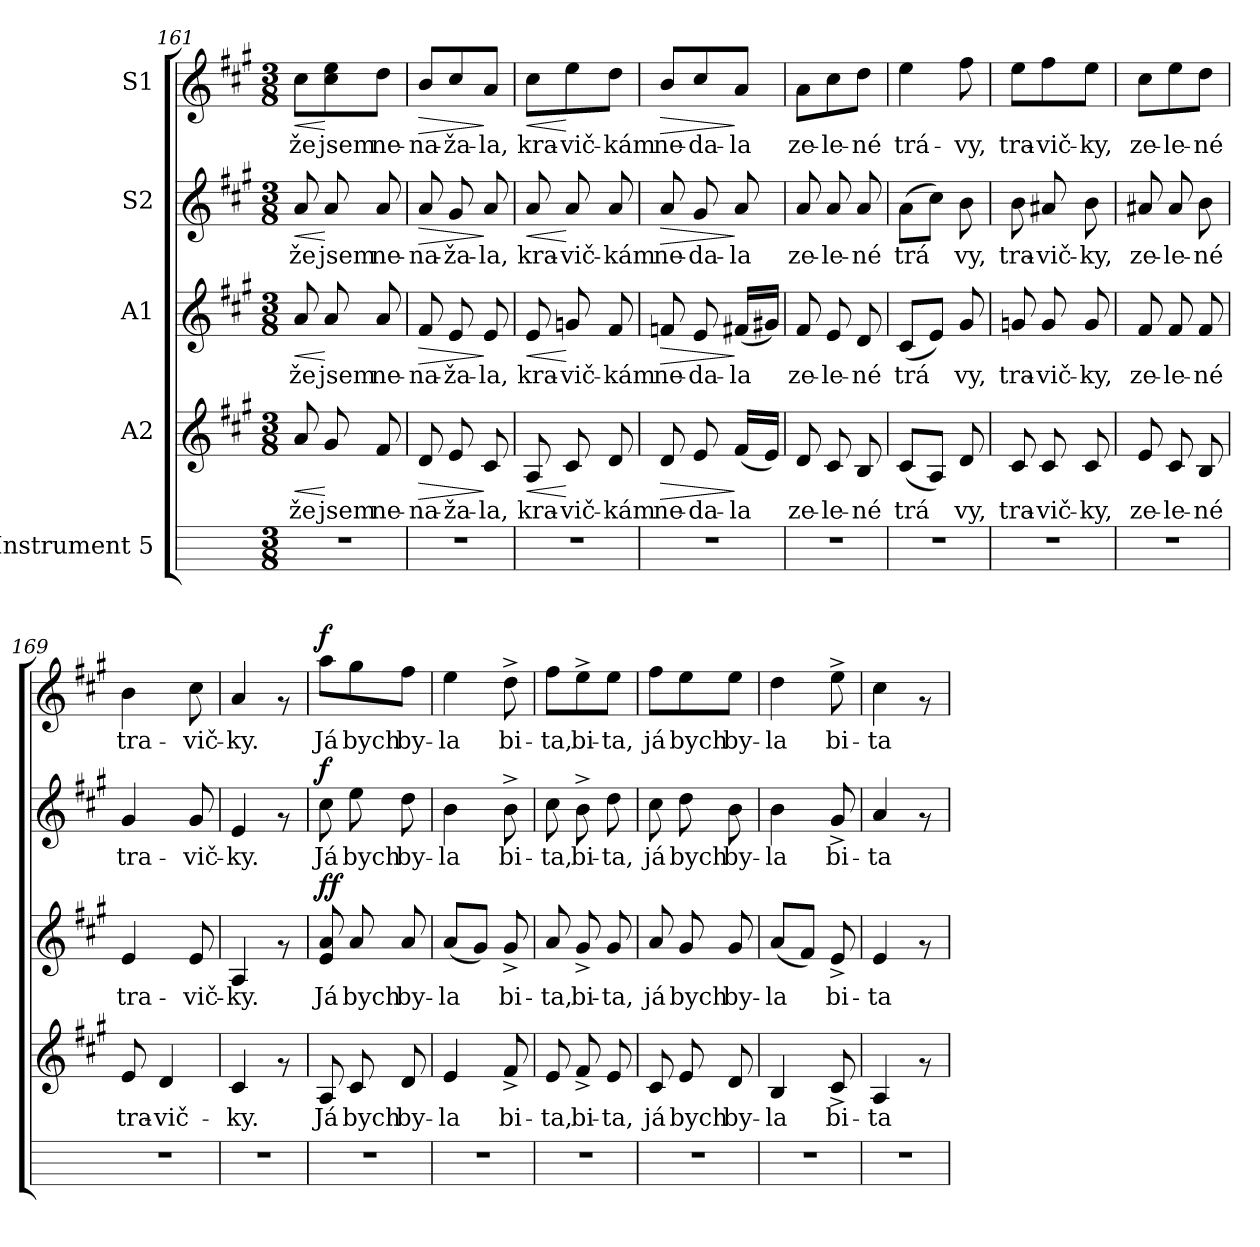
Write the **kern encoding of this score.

**kern	**kern	**text	**dynam	**kern	**text	**dynam	**kern	**text	**dynam	**kern	**text	**dynam
*part5	*part4	*part4	*part4	*part3	*part3	*part3	*part2	*part2	*part2	*part1	*part1	*part1
*staff5	*staff4	*staff4	*staff4	*staff3	*staff3	*staff3	*staff2	*staff2	*staff2	*staff1	*staff1	*staff1
*I"Instrument 5	*I"A2	*	*	*I"A1	*	*	*I"S2	*	*	*I"S1	*	*
*	*clefG2	*	*	*clefG2	*	*	*clefG2	*	*	*clefG2	*	*
*k[]	*k[f#c#g#]	*	*	*k[f#c#g#]	*	*	*k[f#c#g#]	*	*	*k[f#c#g#]	*	*
*C:	*A:	*	*	*A:	*	*	*A:	*	*	*A:	*	*
*M3/8	*M3/8	*	*	*M3/8	*	*	*M3/8	*	*	*M3/8	*	*
=161	=161	=161	=161	=161	=161	=161	=161	=161	=161	=161	=161	=161
!	!	!LO:LY:b:cj	!LO:HP:b	!	!LO:LY:b:cj	!LO:HP:b	!	!LO:LY:b:cj	!LO:HP:b	!	!LO:LY:b:cj	!LO:HP:b
4.r	8a/	že	<	8a/	že	<	8a/	že	<	8cc#\L	že	<
!	!	!LO:LY:b:cj	!	!	!LO:LY:b:cj	!	!	!LO:LY:b:cj	!	!	!LO:LY:b:cj	!
.	8g#/	jsem	[	8a/	jsem	[	8a/	jsem	[	8ee\ 8cc#\	jsem	[
!	!	!LO:LY:b:cj	!	!	!LO:LY:b:cj	!	!	!LO:LY:b:cj	!	!	!LO:LY:b:cj	!
.	8f#/	ne-	.	8a/	ne-	.	8a/	ne-	.	8dd\J	ne-	.
=162	=162	=162	=162	=162	=162	=162	=162	=162	=162	=162	=162	=162
!	!	!LO:LY:b:cj	!LO:HP:b	!	!LO:LY:b:cj	!LO:HP:b	!	!LO:LY:b:cj	!LO:HP:b	!	!LO:LY:b:cj	!LO:HP:b
4.r	8d/	-na-	>	8f#/	-na-	>	8a/	-na-	>	8b/L	-na-	>
!	!	!LO:LY:b:cj	!	!	!LO:LY:b:cj	!	!	!LO:LY:b:cj	!	!	!LO:LY:b:cj	!
.	8e/	-ža-	.	8e/	-ža-	.	8g#/	-ža-	.	8cc#/	-ža-	.
!	!	!LO:LY:b:cj	!	!	!LO:LY:b:cj	!	!	!LO:LY:b:cj	!	!	!LO:LY:b:cj	!
.	8c#/	-la,	]	8e/	-la,	]	8a/	-la,	]	8a/J	-la,	]
!!LO:PB:g=z
=163	=163	=163	=163	=163	=163	=163	=163	=163	=163	=163	=163	=163
!	!	!LO:LY:b:cj	!LO:HP:b	!	!LO:LY:b:cj	!LO:HP:b	!	!LO:LY:b:cj	!LO:HP:b	!	!LO:LY:b:cj	!LO:HP:b
4.r	8A/	kra-	<	8e/	kra-	<	8a/	kra-	<	8cc#\L	kra-	<
!	!	!LO:LY:b:cj	!	!	!LO:LY:b:cj	!	!	!LO:LY:b:cj	!	!	!LO:LY:b:cj	!
.	8c#/	-vič-	[	8gn/	-vič-	[	8a/	-vič-	[	8ee\	-vič-	[
!	!	!LO:LY:b:cj	!	!	!LO:LY:b:cj	!	!	!LO:LY:b:cj	!	!	!LO:LY:b:cj	!
.	8d/	-kám	.	8f#/	-kám	.	8a/	-kám	.	8dd\J	-kám	.
=164	=164	=164	=164	=164	=164	=164	=164	=164	=164	=164	=164	=164
!	!	!LO:LY:b:cj	!LO:HP:b	!	!LO:LY:b:cj	!LO:HP:b	!	!LO:LY:b:cj	!LO:HP:b	!	!LO:LY:b:cj	!LO:HP:b
4.r	8d/	ne-	>	8fn/	ne-	>	8a/	ne-	>	8b/L	ne-	>
!	!	!LO:LY:b:cj	!	!	!LO:LY:b:cj	!	!	!LO:LY:b:cj	!	!	!LO:LY:b:cj	!
.	8e/	-da-	.	8e/	-da-	.	8g#/	-da-	.	8cc#/	-da-	.
!	!	!LO:LY:b:cj	!	!	!LO:LY:b:cj	!	!	!LO:LY:b:cj	!	!	!LO:LY:b:cj	!
.	(<16f#/L	-la	]	(<16f#X/L	-la	]	8a/	-la	]	8a/J	-la	]
!	!	!LO:LY:b:cj	!	!	!LO:LY:b:cj	!	!	!	!	!	!	!
.	16e/J)	.	.	16g#X/J)	.	.	.	.	.	.	.	.
=165	=165	=165	=165	=165	=165	=165	=165	=165	=165	=165	=165	=165
!	!	!LO:LY:b:cj	!	!	!LO:LY:b:cj	!	!	!LO:LY:b:cj	!	!	!LO:LY:b:cj	!
4.r	8d/	ze-	.	8f#/	ze-	.	8a/	ze-	.	8a\L	ze-	.
!	!	!LO:LY:b:cj	!	!	!LO:LY:b:cj	!	!	!LO:LY:b:cj	!	!	!LO:LY:b:cj	!
.	8c#/	-le-	.	8e/	-le-	.	8a/	-le-	.	8cc#\	-le-	.
!	!	!LO:LY:b:cj	!	!	!LO:LY:b:cj	!	!	!LO:LY:b:cj	!	!	!LO:LY:b:cj	!
.	8B/	-né	.	8d/	-né	.	8a/	-né	.	8dd\J	-né	.
=166	=166	=166	=166	=166	=166	=166	=166	=166	=166	=166	=166	=166
!	!	!LO:LY:b:cj	!	!	!LO:LY:b:cj	!	!	!LO:LY:b:cj	!	!	!LO:LY:b:cj	!
4.r	(>8c#/L	trá-	.	(<8c#/L	trá-	.	(>8a\L	trá-	.	4ee\	trá-	.
!	!	!LO:LY:b:cj	!	!	!LO:LY:b:cj	!	!	!LO:LY:b:cj	!	!	!	!
.	8A/J)	--	.	8e/J)	--	.	8cc#\J)	--	.	.	.	.
!	!	!LO:LY:b:cj	!	!	!LO:LY:b:cj	!	!	!LO:LY:b:cj	!	!	!LO:LY:b:cj	!
.	8d/	-vy,	.	8g#/	-vy,	.	8b\	-vy,	.	8ff#\	-vy,	.
=167	=167	=167	=167	=167	=167	=167	=167	=167	=167	=167	=167	=167
!	!	!LO:LY:b:cj	!	!	!LO:LY:b:cj	!	!	!LO:LY:b:cj	!	!	!LO:LY:b:cj	!
4.r	8c#/	tra-	.	8gn/	tra-	.	8b\	tra-	.	8ee\L	tra-	.
!	!	!LO:LY:b:cj	!	!	!LO:LY:b:cj	!	!	!LO:LY:b:cj	!	!	!LO:LY:b:cj	!
.	8c#/	-vič-	.	8g/	-vič-	.	8a#X/	-vič-	.	8ff#\	-vič-	.
!	!	!LO:LY:b:cj	!	!	!LO:LY:b:cj	!	!	!LO:LY:b:cj	!	!	!LO:LY:b:cj	!
.	8c#/	-ky,	.	8g/	-ky,	.	8b\	-ky,	.	8ee\J	-ky,	.
=168	=168	=168	=168	=168	=168	=168	=168	=168	=168	=168	=168	=168
!	!	!LO:LY:b:cj	!	!	!LO:LY:b:cj	!	!	!LO:LY:b:cj	!	!	!LO:LY:b:cj	!
4.r	8e/	ze-	.	8f#/	ze-	.	8a#X/	ze-	.	8cc#\L	ze-	.
!	!	!LO:LY:b:cj	!	!	!LO:LY:b:cj	!	!	!LO:LY:b:cj	!	!	!LO:LY:b:cj	!
.	8c#/	-le-	.	8f#/	-le-	.	8a#/	-le-	.	8ee\	-le-	.
!	!	!LO:LY:b:cj	!	!	!LO:LY:b:cj	!	!	!LO:LY:b:cj	!	!	!LO:LY:b:cj	!
.	8B/	-né	.	8f#/	-né	.	8b\	-né	.	8dd\J	-né	.
!!LO:LB:g=z
=169	=169	=169	=169	=169	=169	=169	=169	=169	=169	=169	=169	=169
!	!	!LO:LY:b:cj	!	!	!LO:LY:b:cj	!	!	!LO:LY:b:cj	!	!	!LO:LY:b:cj	!
4.r	8e/	tra-	.	4e/	tra-	.	4g#/	tra-	.	4b\	tra-	.
!	!	!LO:LY:b:cj	!	!	!	!	!	!	!	!	!	!
.	4d/	-vič-	.	.	.	.	.	.	.	.	.	.
!	!	!	!	!	!LO:LY:b:cj	!	!	!LO:LY:b:cj	!	!	!LO:LY:b:cj	!
.	.	.	.	8e/	-vič-	.	8g#/	-vič-	.	8cc#\	-vič-	.
=170	=170	=170	=170	=170	=170	=170	=170	=170	=170	=170	=170	=170
!	!	!LO:LY:b:cj	!	!	!LO:LY:b:cj	!	!	!LO:LY:b:cj	!	!	!LO:LY:b:cj	!
4.r	4c#/	-ky.	.	4A/	-ky.	.	4e/	-ky.	.	4a/	-ky.	.
.	8rf	.	.	8rf	.	.	8rf	.	.	8rf	.	.
=171	=171	=171	=171	=171	=171	=171	=171	=171	=171	=171	=171	=171
!	!	!LO:LY:b:cj	!	!	!LO:LY:b:cj	!LO:DY:a	!	!LO:LY:b:cj	!	!	!LO:LY:b:cj	!
!	!	!	!	!	!	!LO:DY:n=1:b	!	!	!LO:DY:a	!	!	!LO:DY:a
4.r	8A/	Já	.	8a/ 8e/	Já	f f	8cc#\	Já	f	8aa\L	Já	f
!	!	!LO:LY:b:cj	!	!	!LO:LY:b:cj	!	!	!LO:LY:b:cj	!	!	!LO:LY:b:cj	!
.	8c#/	bych	.	8a/	bych	.	8ee\	bych	.	8gg#\	bych	.
!	!	!LO:LY:b:cj	!	!	!LO:LY:b:cj	!	!	!LO:LY:b:cj	!	!	!LO:LY:b:cj	!
.	8d/	by-	.	8a/	by-	.	8dd\	by-	.	8ff#\J	by-	.
=172	=172	=172	=172	=172	=172	=172	=172	=172	=172	=172	=172	=172
!	!	!LO:LY:b:cj	!	!	!LO:LY:b:cj	!	!	!LO:LY:b:cj	!	!	!LO:LY:b:cj	!
4.r	4e/	-la	.	(<8a/L	-la	.	4b\	-la	.	4ee\	-la	.
!	!	!	!	!	!LO:LY:b:cj	!	!	!	!	!	!	!
.	.	.	.	8g#/J)	.	.	.	.	.	.	.	.
!	!	!LO:LY:b:cj	!	!	!LO:LY:b:cj	!	!	!LO:LY:b:cj	!	!	!LO:LY:b:cj	!
.	8f#^>/	bi-	.	8g#^>/	bi-	.	8b^>\	bi-	.	8dd^>\	bi-	.
=173	=173	=173	=173	=173	=173	=173	=173	=173	=173	=173	=173	=173
!	!	!LO:LY:b:cj	!	!	!LO:LY:b:cj	!	!	!LO:LY:b:cj	!	!	!LO:LY:b:cj	!
4.r	8e/	-ta,	.	8a/	-ta,	.	8cc#\	-ta,	.	8ff#\L	-ta,	.
!	!	!LO:LY:b:cj	!	!	!LO:LY:b:cj	!	!	!LO:LY:b:cj	!	!	!LO:LY:b:cj	!
.	8f#^>/	bi-	.	8g#^>/	bi-	.	8b^>\	bi-	.	8ee^>\	bi-	.
!	!	!LO:LY:b:cj	!	!	!LO:LY:b:cj	!	!	!LO:LY:b:cj	!	!	!LO:LY:b:cj	!
.	8e/	-ta,	.	8g#/	-ta,	.	8dd\	-ta,	.	8ee\J	-ta,	.
=174	=174	=174	=174	=174	=174	=174	=174	=174	=174	=174	=174	=174
!	!	!LO:LY:b:cj	!	!	!LO:LY:b:cj	!	!	!LO:LY:b:cj	!	!	!LO:LY:b:cj	!
4.r	8c#/	já	.	8a/	já	.	8cc#\	já	.	8ff#\L	já	.
!	!	!LO:LY:b:cj	!	!	!LO:LY:b:cj	!	!	!LO:LY:b:cj	!	!	!LO:LY:b:cj	!
.	8e/	bych	.	8g#/	bych	.	8dd\	bych	.	8ee\	bych	.
!	!	!LO:LY:b:cj	!	!	!LO:LY:b:cj	!	!	!LO:LY:b:cj	!	!	!LO:LY:b:cj	!
.	8d/	by-	.	8g#/	by-	.	8b\	by-	.	8ee\J	by-	.
!!LO:PB:g=z
=175	=175	=175	=175	=175	=175	=175	=175	=175	=175	=175	=175	=175
!	!	!LO:LY:b:cj	!	!	!LO:LY:b:cj	!	!	!LO:LY:b:cj	!	!	!LO:LY:b:cj	!
4.r	4B/	-la	.	(<8a/L	-la	.	4b\	-la	.	4dd\	-la	.
!	!	!	!	!	!LO:LY:b:cj	!	!	!	!	!	!	!
.	.	.	.	8f#/J)	.	.	.	.	.	.	.	.
!	!	!LO:LY:b:cj	!	!	!LO:LY:b:cj	!	!	!LO:LY:b:cj	!	!	!LO:LY:b:cj	!
.	8c#^>/	bi-	.	8e^>/	bi-	.	8g#^>/	bi-	.	8ee^>\	bi-	.
=176	=176	=176	=176	=176	=176	=176	=176	=176	=176	=176	=176	=176
!	!	!LO:LY:b:cj	!	!	!LO:LY:b:cj	!	!	!LO:LY:b:cj	!	!	!LO:LY:b:cj	!
4.r	4A/	-ta	.	4e/	-ta	.	4a/	-ta	.	4cc#\	-ta	.
.	8rf	.	.	8rf	.	.	8rf	.	.	8rf	.	.
=	=	=	=	=	=	=	=	=	=	=	=	=
*-	*-	*-	*-	*-	*-	*-	*-	*-	*-	*-	*-	*-
